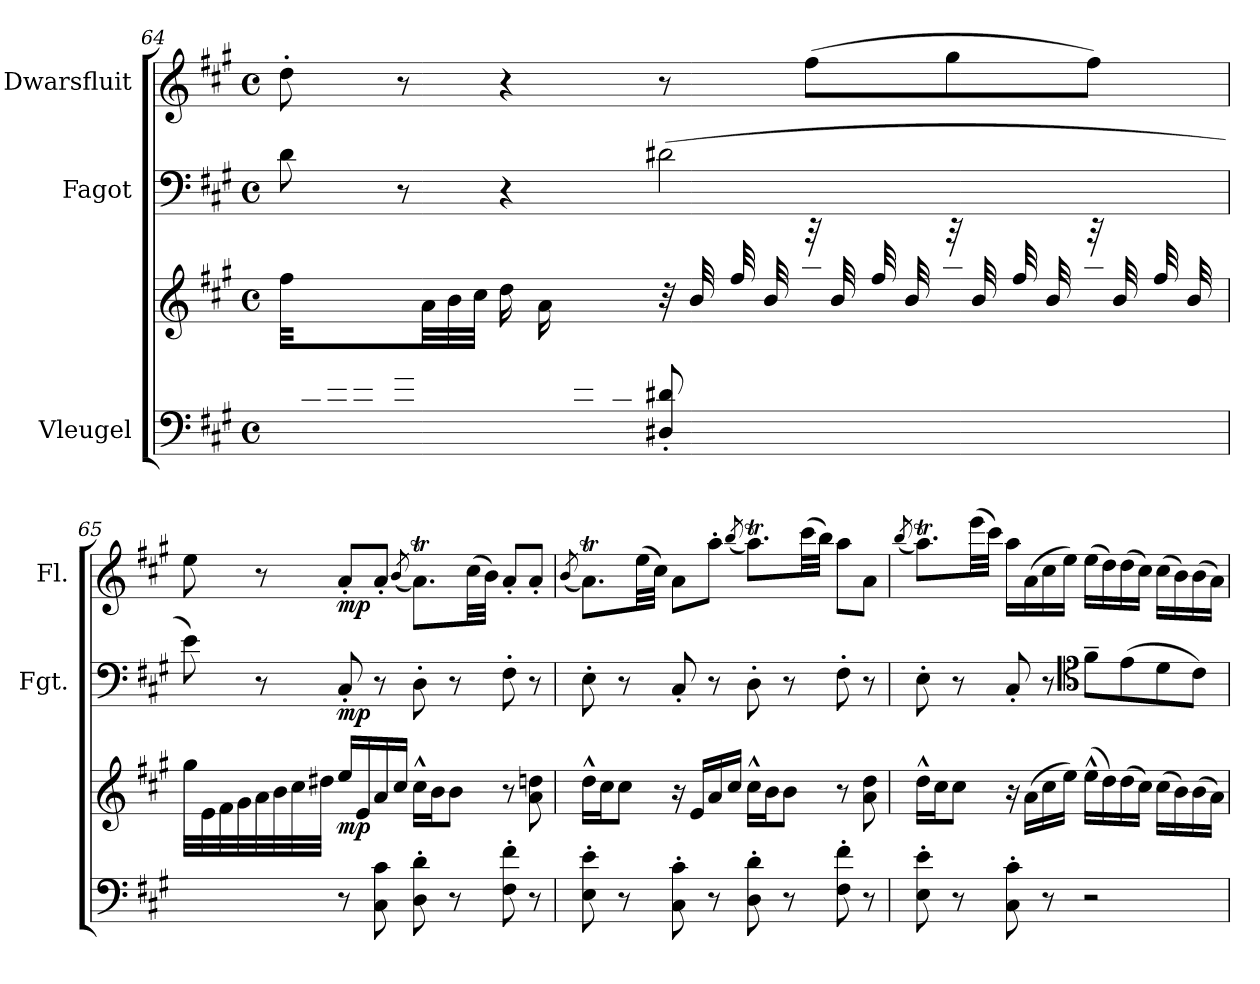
**kern	**kern	**dynam	**kern	**dynam	**kern	**dynam
*part3	*part3	*part3	*part2	*part2	*part1	*part1
*staff4	*staff3	*staff3/4	*staff2	*staff2	*staff1	*staff1
*I"Vleugel	*	*	*I"Fagot	*	*I"Dwarsfluit	*
*	*	*	*I'Fgt.	*	*I'Fl.	*
!!LO:LB:g=z
*clefF4	*clefG2	*	*clefF4	*	*clefG2	*
*k[f#c#g#]	*k[f#c#g#]	*	*k[f#c#g#]	*	*k[f#c#g#]	*
*M4/4	*M4/4	*	*M4/4	*	*M4/4	*
*met(c)	*met(c)	*	*met(c)	*	*met(c)	*
=64	=64	=64	=64	=64	=64	=64
*^	*^	*	*	*	*	*
32ryy	2ryy	32ff#\LLL	8ryy	.	8d\	.	8dd'\	.
32d/	.	8ryy	.	.	.	.	.	.
32e/	.	.	.	.	.	.	.	.
32f#/	.	.	.	.	.	.	.	.
*	*	*v	*v	*	*	*	*	*
32gn/	.	.	.	8r	.	8r	.
8..ryy	.	32a\	.	.	.	.	.
.	.	32b\	.	.	.	.	.
.	.	32cc#\JJJ	.	.	.	.	.
.	.	16dd\LL	.	4r	.	4r	.
.	.	16a\	.	.	.	.	.
16f#/	.	8ryy	.	.	.	.	.
16d/JJ	.	.	.	.	.	.	.
4.ryy	8D#X/' 8d#X/'L	32r	.	(2d#X\	.	8r	.
.	.	32b/LLL	.	.	.	.	.
.	.	32ff#/	.	.	.	.	.
.	.	32b/JJJ	.	.	.	.	.
*	*	*^	*	*	*	*	*
.	4.ryy	32r	8aa\	.	.	.	(8ff#\L	.
.	.	32b/LLL	.	.	.	.	.	.
.	.	32ff#/	.	.	.	.	.	.
.	.	32b/JJJ	.	.	.	.	.	.
.	.	32r	8aa\	.	.	.	8gg#\	.
.	.	32b/LLL	.	.	.	.	.	.
.	.	32ff#/	.	.	.	.	.	.
.	.	32b/JJJ	.	.	.	.	.	.
8ryy	.	32r	8aa\J	.	.	.	8ff#\J)	.
.	.	32b/LLL	.	.	.	.	.	.
.	.	32ff#/	.	.	.	.	.	.
.	.	32b/JJJ	.	.	.	.	.	.
*v	*v	*	*	*	*	*	*	*
*	*v	*v	*	*	*	*	*
=65	=65	=65	=65	=65	=65	=65
4ryy	32gg#\LLL	.	8e\)	.	8ee\	.
.	32e\	.	.	.	.	.
.	32f#\	.	.	.	.	.
.	32g#\	.	.	.	.	.
.	32a\	.	8r	.	8r	.
.	32b\	.	.	.	.	.
.	32cc#\	.	.	.	.	.
.	32dd#X\JJJ	.	.	.	.	.
!	!	!LO:DY:b	!	!LO:DY:b	!	!LO:DY:b
8r	16ee/LL	mp	8C#'/	mp	8a'/L	mp
.	16e/	.	.	.	.	.
8C#\ 8c#\	16a/	.	8r	.	8a'/J	.
.	16cc#/JJ	.	.	.	.	.
.	.	.	.	.	(8qb/	.
8D\' 8d\'	16cc#^^\LL	.	8D'\	.	8.aT\L)	.
.	16b\J	.	.	.	.	.
8r	8b\J	.	8r	.	.	.
.	.	.	.	.	(32cc#\LL	.
.	.	.	.	.	32b\JJJ)	.
8F#\' 8f#\'	8r	.	8F#'\	.	8a'/L	.
8r	8a\ 8ddn\	.	8r	.	8a'/J	.
!!LO:PB:g=z
=66	=66	=66	=66	=66	=66	=66
.	.	.	.	.	(8qb/	.
8E\' 8e\'	16dd^^\LL	.	8E'\	.	8.aT\L)	.
.	16cc#\J	.	.	.	.	.
8r	8cc#\J	.	8r	.	.	.
.	.	.	.	.	(32ee\LL	.
.	.	.	.	.	32cc#\JJJ)	.
8C#\' 8c#\'	16r	.	8C#'/	.	8a\L	.
.	16e/LL	.	.	.	.	.
8r	16a/	.	8r	.	8aa'\J	.
.	16cc#/JJ	.	.	.	.	.
.	.	.	.	.	(8qbb/	.
8D\' 8d\'	16cc#^^\LL	.	8D'\	.	8.aaT\L)	.
.	16b\J	.	.	.	.	.
8r	8b\J	.	8r	.	.	.
.	.	.	.	.	(32ccc#\LL	.
.	.	.	.	.	32bb\JJJ)	.
8F#\' 8f#\'	8r	.	8F#'\	.	8aa\L	.
8r	8a\ 8dd\	.	8r	.	8a\J	.
=67	=67	=67	=67	=67	=67	=67
.	.	.	.	.	(8qbb/	.
8E\' 8e\'	16dd^^\LL	.	8E'\	.	8.aaT\L)	.
.	16cc#\J	.	.	.	.	.
8r	8cc#\J	.	8r	.	.	.
.	.	.	.	.	(32eee\LL	.
.	.	.	.	.	32ccc#\JJJ)	.
8C#\' 8c#\'	16r	.	8C#'/	.	16aa\LL	.
.	(16a\LL	.	.	.	(16a\	.
8r	16cc#\	.	8r	.	16cc#\	.
.	16ee\JJ)	.	.	.	16ee\JJ)	.
*	*	*	*clefC4	*	*	*
2r	(16ee^^\LL	.	8f#~\L	.	(16ee\LL	.
.	16dd\)	.	.	.	16dd\)	.
.	(16dd\	.	(8e\	.	(16dd\	.
.	16cc#\JJ)	.	.	.	16cc#\JJ)	.
.	(16cc#\LL	.	8d\	.	(16cc#\LL	.
.	16b\)	.	.	.	16b\)	.
.	(16b\	.	8c#\J)	.	(16b\	.
.	16a\JJ)	.	.	.	16a\JJ)	.
=	=	=	=	=	=	=
*-	*-	*-	*-	*-	*-	*-
